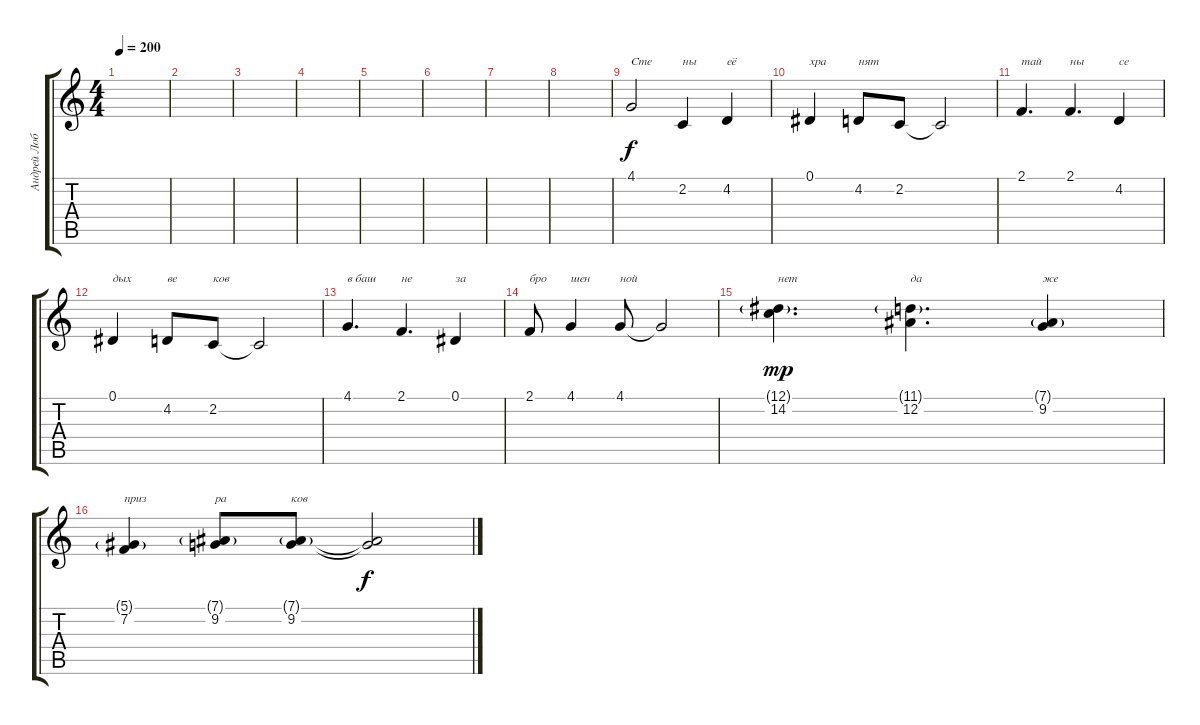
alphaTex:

\track ("Андрей Лобашёв" "Андрей Лоб") {instrument clarinet}
\staff {score tabs}
\tuning (Eb4 Bb3 Gb3 Db3 Ab2 Eb2) {hide}
\ts (4 4)
\tempo 200
\clef g2
\ks c
|
|
|
|
|
|
|
|
4.1.2{txt "Сте"} 2.2.4{txt "ны"} 4.2.4{txt "её"} |
0.1.4{txt "хра"} 4.2.8{txt "нят"} 2.2.8 2.2{t}.2 |
2.1.4{d txt "тай"} 2.1.4{d txt "ны"} 4.2.4{txt "се"} |
0.1.4{txt "дых"} 4.2.8{txt "ве"} 2.2.8{txt "ков"} 2.2{t}.2 |
4.1.4{d txt "в баш"} 2.1.4{d txt "не"} 0.1.4{txt "за"} |
2.1.8{txt "бро"} 4.1.4{txt "шен"} 4.1.8{txt "ной"} 4.1{t}.2 |
(12.1{g} 14.2).4{d txt "нет" dy mp} (11.1{g} 12.2).4{d txt "да"} (7.1{g} 9.2).4{txt "же"} |
(5.1{g} 7.2).4{txt "приз"} (7.1{g} 9.2).8{txt "ра"} (7.1{g} 9.2).8{txt "ков"} (7.1{t} 9.2{t}).2{dy f}
